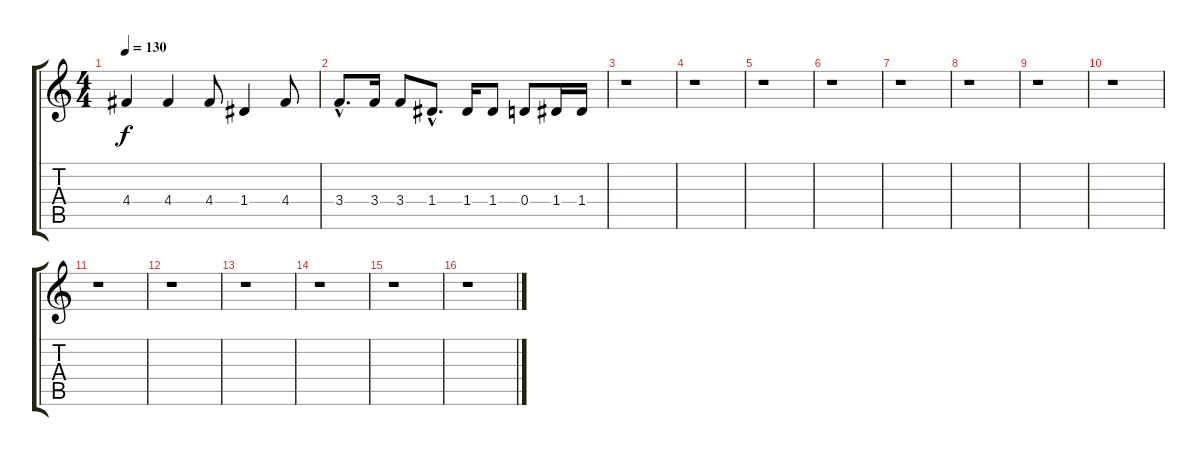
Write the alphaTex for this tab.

\track "" {instrument overdrivenguitar}
\staff {score tabs}
\tuning (E4 B3 G3 D3 A2 E2) {hide}
\ts (4 4)
\tempo 130
\clef g2
\ks c
4.4.4{dy f} 4.4.4 4.4.8 1.4.4 4.4.8 |
3.4{hac}.8{d} 3.4.16 3.4.8 1.4{hac}.8{d} 1.4.16 1.4.8 0.4.8 1.4.16 1.4.16 |
r.1 |
r.1 |
r.1 |
r.1 |
r.1 |
r.1 |
r.1 |
r.1 |
r.1 |
r.1 |
r.1 |
r.1 |
r.1 |
r.1
